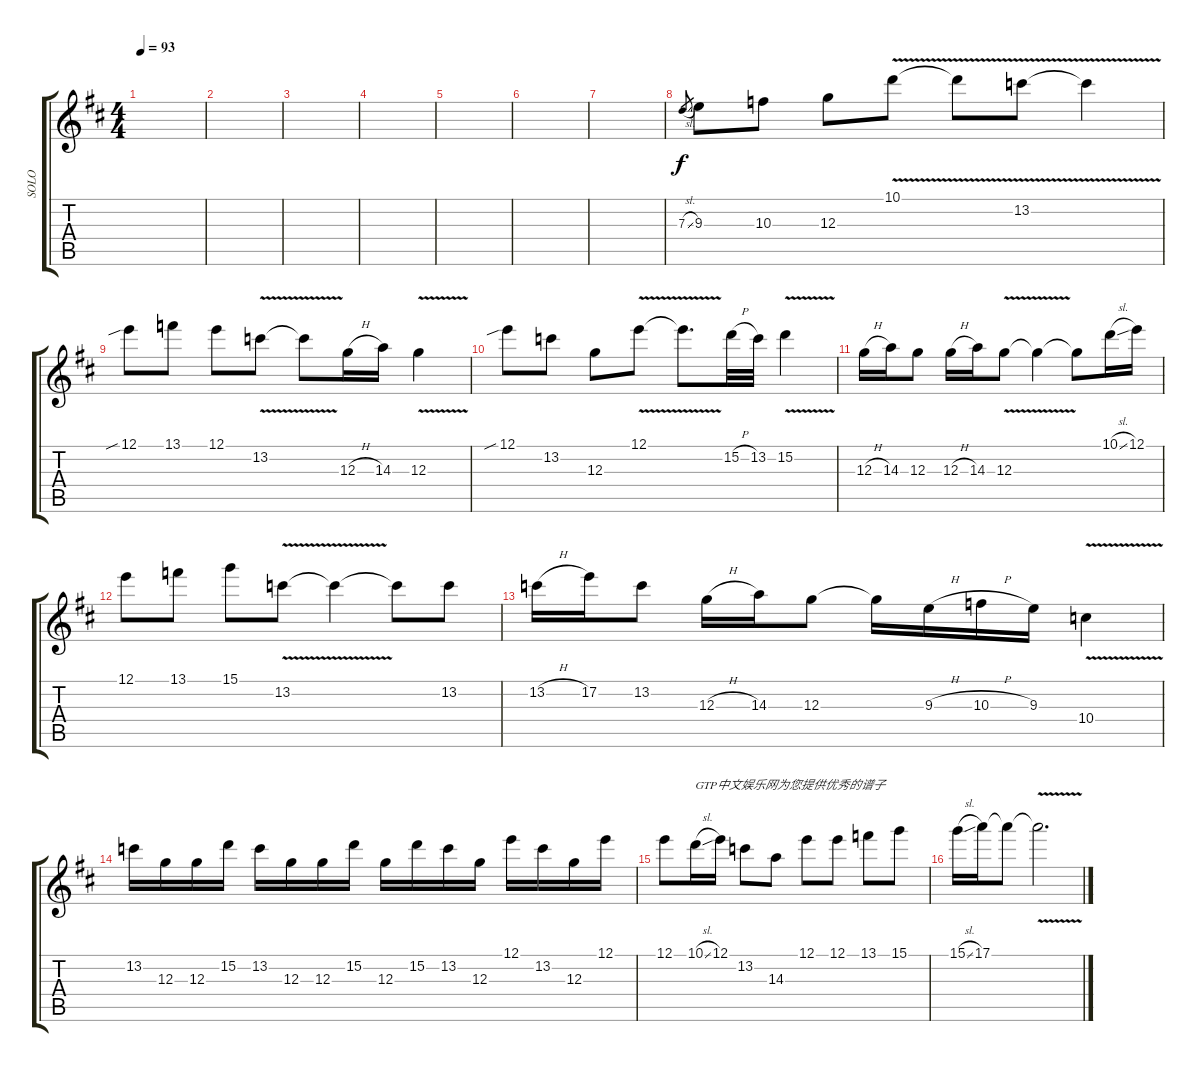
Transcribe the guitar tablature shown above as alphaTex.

\track ("SOLO" "SOLO") {instrument overdrivenguitar}
\staff {score tabs}
\tuning (E4 B3 G3 D3 A2 E2) {hide}
\ts (4 4)
\tempo 93
\clef g2
\ks d
|
|
|
|
|
|
|
7.3{sl}.8{gr} 9.3.8 10.3.8 12.3.8 10.1{v}.8 10.1{t}.8 13.2{v}.8 13.2{t}.4 |
12.1{sib}.8 13.1.8 12.1.8 13.2{v}.8 13.2{t}.8 12.3{h}.16 14.3.16 12.3{v}.4 |
12.1{sib}.8 13.2.8 12.3.8 12.1{v}.8 12.1{t}.8{d} 15.2{h}.32 13.2.32 15.2{v}.4 |
12.3{h}.16 14.3.16 12.3.8 12.3{h}.16 14.3.16 12.3{v}.8 12.3{t}.4 12.3{t}.8 10.1{sl}.16 12.1.16 |
12.1.8 13.1.8 15.1.8 13.2{v}.8 13.2{t}.4 13.2{t}.8 13.2.8 |
13.2{h}.16 17.2.16 13.2.8 12.3{h}.16 14.3.16 12.3.8 12.3{t}.16 9.3{h}.16 10.3{h}.16 9.3.16 10.4{v}.4 |
13.2.16 12.3.16 12.3.16 15.2.16 13.2.16 12.3.16 12.3.16 15.2.16 12.3.16 15.2.16 13.2.16 12.3.16 12.1.16 13.2.16 12.3.16 12.1.16 |
12.1.8 10.1{sl}.16{txt "GTP中文娱乐网为您提供优秀的谱子"} 12.1.16 13.2.8 14.3.8 12.1.8 12.1.8 13.1.8 15.1.8 |
15.1{sl}.16 17.1.16 17.1{t}.8 17.1{v t}.2{d}
